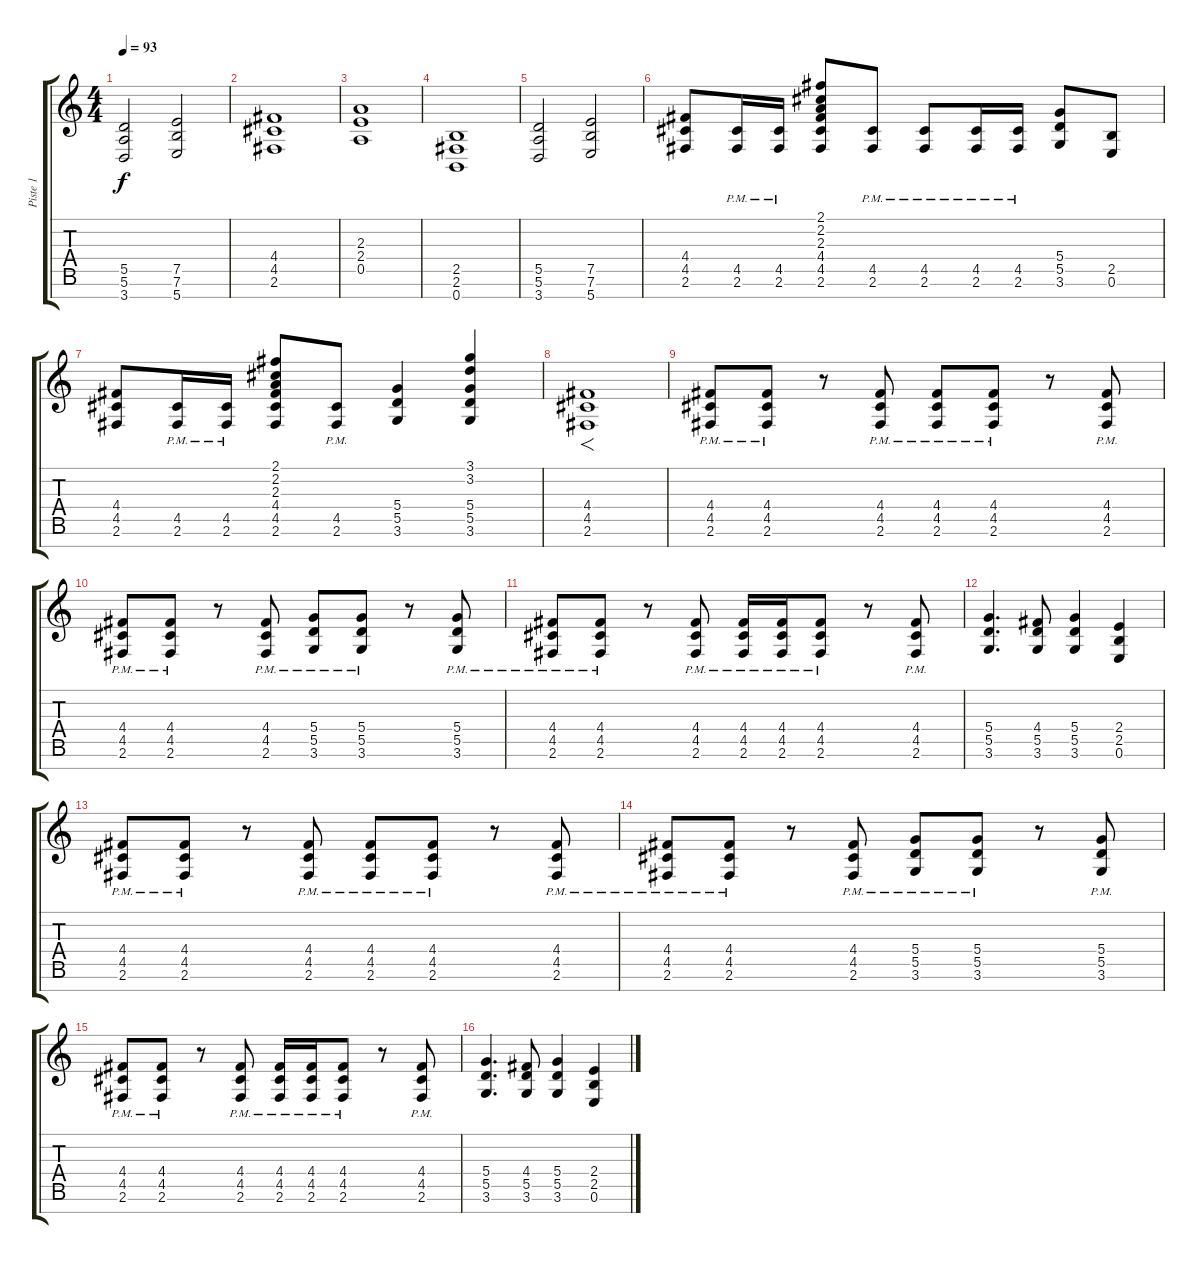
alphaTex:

\track ("Piste 1" "Piste 1") {instrument distortionguitar}
\staff {score tabs}
\tuning (E4 B3 G3 D3 A2 E2 B1) {hide}
\ts (4 4)
\tempo 93
\clef g2
\ks c
(5.5 5.6 3.7).2{dy f} (7.5 7.6 5.7).2 |
(4.4 4.5 2.6).1 |
(2.3 2.4 0.5).1 |
(2.5 2.6 0.7).1 |
(5.5 5.6 3.7).2 (7.5 7.6 5.7).2 |
(4.4 4.5 2.6).8 (4.5{pm} 2.6{pm}).16 (4.5{pm} 2.6{pm}).16 (2.1 2.2 2.3 4.4 4.5 2.6).8 (4.5{pm} 2.6{pm}).8 (4.5{pm} 2.6{pm}).8 (4.5{pm} 2.6{pm}).16 (4.5{pm} 2.6{pm}).16 (5.4 5.5 3.6).8 (2.5 0.6).8 |
(4.4 4.5 2.6).8 (4.5{pm} 2.6{pm}).16 (4.5{pm} 2.6{pm}).16 (2.1 2.2 2.3 4.4 4.5 2.6).8 (4.5{pm} 2.6{pm}).8 (5.4 5.5 3.6).4 (3.1 3.2 5.4 5.5 3.6).4 |
(4.4 4.5 2.6).1{f} |
(4.4{pm} 4.5{pm} 2.6{pm}).8 (4.4{pm} 4.5{pm} 2.6{pm}).8 r.8 (4.4{pm} 4.5{pm} 2.6{pm}).8 (4.4{pm} 4.5{pm} 2.6{pm}).8 (4.4{pm} 4.5{pm} 2.6{pm}).8 r.8 (4.4{pm} 4.5{pm} 2.6{pm}).8 |
(4.4{pm} 4.5{pm} 2.6{pm}).8 (4.4{pm} 4.5{pm} 2.6{pm}).8 r.8 (4.4{pm} 4.5{pm} 2.6{pm}).8 (5.4{pm} 5.5{pm} 3.6{pm}).8 (5.4{pm} 5.5{pm} 3.6{pm}).8 r.8 (5.4{pm} 5.5{pm} 3.6{pm}).8 |
(4.4{pm} 4.5{pm} 2.6{pm}).8 (4.4{pm} 4.5{pm} 2.6{pm}).8 r.8 (4.4{pm} 4.5{pm} 2.6{pm}).8 (4.4{pm} 4.5{pm} 2.6{pm}).16 (4.4{pm} 4.5{pm} 2.6{pm}).16 (4.4{pm} 4.5{pm} 2.6{pm}).8 r.8 (4.4{pm} 4.5{pm} 2.6{pm}).8 |
(5.4 5.5 3.6).4{d} (4.4 5.5 3.6).8 (5.4 5.5 3.6).4 (2.4 2.5 0.6).4 |
(4.4{pm} 4.5{pm} 2.6{pm}).8 (4.4{pm} 4.5{pm} 2.6{pm}).8 r.8 (4.4{pm} 4.5{pm} 2.6{pm}).8 (4.4{pm} 4.5{pm} 2.6{pm}).8 (4.4{pm} 4.5{pm} 2.6{pm}).8 r.8 (4.4{pm} 4.5{pm} 2.6{pm}).8 |
(4.4{pm} 4.5{pm} 2.6{pm}).8 (4.4{pm} 4.5{pm} 2.6{pm}).8 r.8 (4.4{pm} 4.5{pm} 2.6{pm}).8 (5.4{pm} 5.5{pm} 3.6{pm}).8 (5.4{pm} 5.5{pm} 3.6{pm}).8 r.8 (5.4{pm} 5.5{pm} 3.6{pm}).8 |
(4.4{pm} 4.5{pm} 2.6{pm}).8 (4.4{pm} 4.5{pm} 2.6{pm}).8 r.8 (4.4{pm} 4.5{pm} 2.6{pm}).8 (4.4{pm} 4.5{pm} 2.6{pm}).16 (4.4{pm} 4.5{pm} 2.6{pm}).16 (4.4{pm} 4.5{pm} 2.6{pm}).8 r.8 (4.4{pm} 4.5{pm} 2.6{pm}).8 |
(5.4 5.5 3.6).4{d} (4.4 5.5 3.6).8 (5.4 5.5 3.6).4 (2.4 2.5 0.6).4
